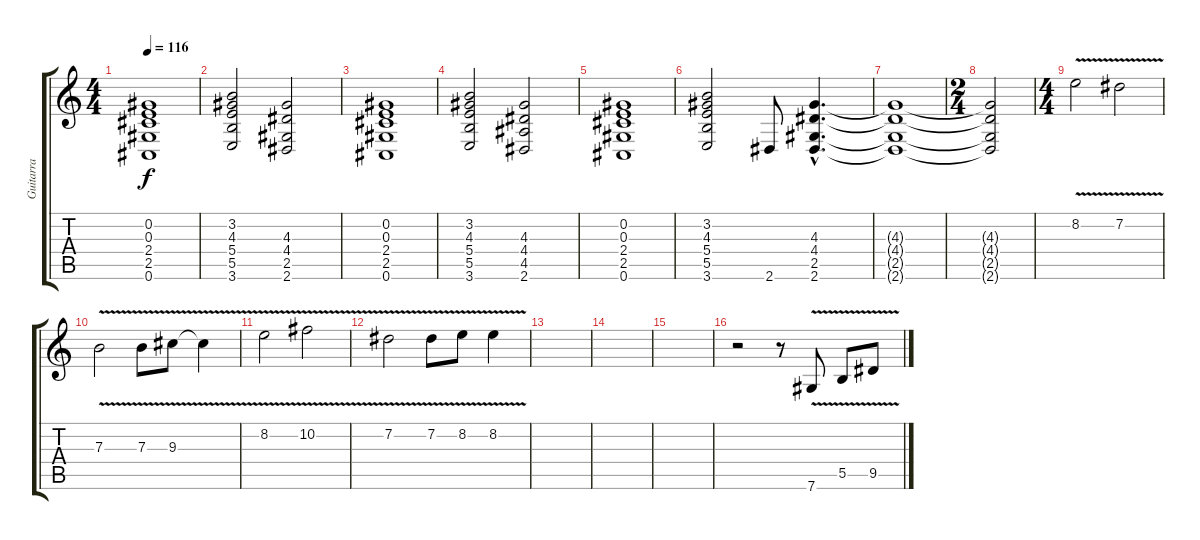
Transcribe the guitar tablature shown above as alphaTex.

\track ("Guitarra" "Guitarra") {instrument distortionguitar}
\staff {score tabs}
\tuning (Db4 Ab3 E3 B2 Gb2 Db2) {hide}
\ts (4 4)
\tempo 116
\clef g2
\ks c
(0.2 0.3 2.4 2.5 0.6).1{dy f} |
(3.2 4.3 5.4 5.5 3.6).2 (4.3 4.4 2.5 2.6).2 |
(0.2 0.3 2.4 2.5 0.6).1 |
(3.2 4.3 5.4 5.5 3.6).2 (4.3 4.4 4.5 2.6).2 |
(0.2 0.3 2.4 2.5 0.6).1 |
(3.2 4.3 5.4 5.5 3.6).2 2.6.8 (4.3{hac} 4.4{hac} 2.5{hac} 2.6{hac}).4{d volume 9} |
(4.3{t} 4.4{t} 2.5{t} 2.6{t}).1 |
\ts (2 4)
(4.3{t} 4.4{t} 2.5{t} 2.6{t}).2 |
\ts (4 4)
8.2{v}.2{volume 13} 7.2{v}.2 |
7.3{v}.2 7.3{v}.8 9.3{v}.8 9.3{t}.4 |
8.2{v}.2 10.2{v}.2 |
7.2{v}.2 7.2{v}.8 8.2{v}.8 8.2{v}.4 |
|
|
|
r.2 r.8 7.6{v}.8 5.5{v}.8 9.5{v}.8
